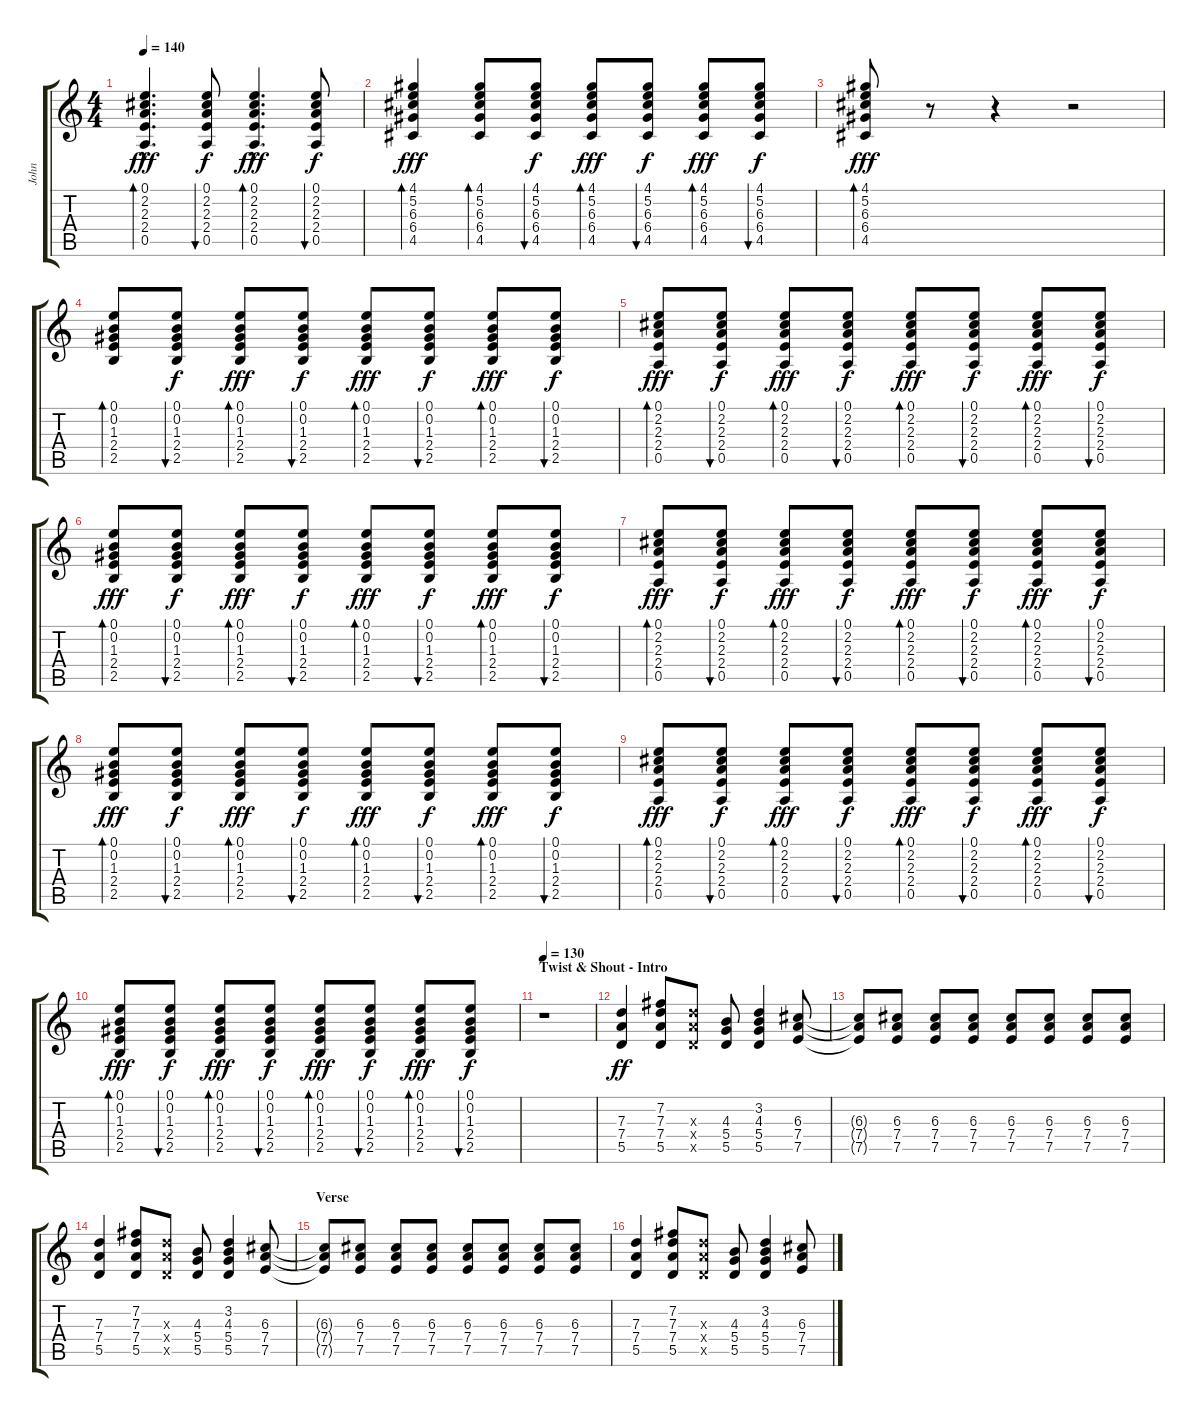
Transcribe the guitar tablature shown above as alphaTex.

\track ("John" "John") {instrument acousticguitarnylon}
\staff {score tabs}
\tuning (E4 B3 G3 D3 A2 E2) {hide}
\ts (4 4)
\tempo 140
\clef g2
\ks c
(0.1{hac} 2.2{hac} 2.3{hac} 2.4{hac} 0.5{hac}).4{d bd 60 dy fff} (0.1 2.2 2.3 2.4 0.5).8{bu 60 dy f} (0.1{hac} 2.2{hac} 2.3{hac} 2.4{hac} 0.5{hac}).4{d bd 60 dy fff} (0.1 2.2 2.3 2.4 0.5).8{bu 60 dy f} |
(4.1 5.2 6.3 6.4 4.5).4{bd 60 dy fff} (4.1 5.2 6.3 6.4 4.5).8{bd 60} (4.1 5.2 6.3 6.4 4.5).8{bu 60 dy f} (4.1 5.2 6.3 6.4 4.5).8{bd 60 dy fff} (4.1 5.2 6.3 6.4 4.5).8{bu 60 dy f} (4.1 5.2 6.3 6.4 4.5).8{bd 60 dy fff} (4.1 5.2 6.3 6.4 4.5).8{bu 60 dy f} |
(4.1 5.2 6.3 6.4 4.5).8{bd 60 dy fff volume 16} r.8 r.4 r.2 |
(0.1 0.2 1.3 2.4 2.5).8{bd 60 volume 12} (0.1 0.2 1.3 2.4 2.5).8{bu 60 dy f} (0.1 0.2 1.3 2.4 2.5).8{bd 60 dy fff} (0.1 0.2 1.3 2.4 2.5).8{bu 60 dy f} (0.1 0.2 1.3 2.4 2.5).8{bd 60 dy fff} (0.1 0.2 1.3 2.4 2.5).8{bu 60 dy f} (0.1 0.2 1.3 2.4 2.5).8{bd 60 dy fff} (0.1 0.2 1.3 2.4 2.5).8{bu 60 dy f} |
(0.1 2.2 2.3 2.4 0.5).8{bd 60 dy fff} (0.1 2.2 2.3 2.4 0.5).8{bu 60 dy f} (0.1 2.2 2.3 2.4 0.5).8{bd 60 dy fff} (0.1 2.2 2.3 2.4 0.5).8{bu 60 dy f} (0.1 2.2 2.3 2.4 0.5).8{bd 60 dy fff} (0.1 2.2 2.3 2.4 0.5).8{bu 60 dy f} (0.1 2.2 2.3 2.4 0.5).8{bd 60 dy fff} (0.1 2.2 2.3 2.4 0.5).8{bu 60 dy f} |
(0.1 0.2 1.3 2.4 2.5).8{bd 60 dy fff} (0.1 0.2 1.3 2.4 2.5).8{bu 60 dy f} (0.1 0.2 1.3 2.4 2.5).8{bd 60 dy fff} (0.1 0.2 1.3 2.4 2.5).8{bu 60 dy f} (0.1 0.2 1.3 2.4 2.5).8{bd 60 dy fff} (0.1 0.2 1.3 2.4 2.5).8{bu 60 dy f} (0.1 0.2 1.3 2.4 2.5).8{bd 60 dy fff} (0.1 0.2 1.3 2.4 2.5).8{bu 60 dy f} |
(0.1 2.2 2.3 2.4 0.5).8{bd 60 dy fff} (0.1 2.2 2.3 2.4 0.5).8{bu 60 dy f} (0.1 2.2 2.3 2.4 0.5).8{bd 60 dy fff} (0.1 2.2 2.3 2.4 0.5).8{bu 60 dy f} (0.1 2.2 2.3 2.4 0.5).8{bd 60 dy fff} (0.1 2.2 2.3 2.4 0.5).8{bu 60 dy f} (0.1 2.2 2.3 2.4 0.5).8{bd 60 dy fff} (0.1 2.2 2.3 2.4 0.5).8{bu 60 dy f} |
(0.1 0.2 1.3 2.4 2.5).8{bd 60 dy fff} (0.1 0.2 1.3 2.4 2.5).8{bu 60 dy f} (0.1 0.2 1.3 2.4 2.5).8{bd 60 dy fff} (0.1 0.2 1.3 2.4 2.5).8{bu 60 dy f} (0.1 0.2 1.3 2.4 2.5).8{bd 60 dy fff} (0.1 0.2 1.3 2.4 2.5).8{bu 60 dy f} (0.1 0.2 1.3 2.4 2.5).8{bd 60 dy fff} (0.1 0.2 1.3 2.4 2.5).8{bu 60 dy f} |
(0.1 2.2 2.3 2.4 0.5).8{bd 60 dy fff} (0.1 2.2 2.3 2.4 0.5).8{bu 60 dy f} (0.1 2.2 2.3 2.4 0.5).8{bd 60 dy fff} (0.1 2.2 2.3 2.4 0.5).8{bu 60 dy f} (0.1 2.2 2.3 2.4 0.5).8{bd 60 dy fff} (0.1 2.2 2.3 2.4 0.5).8{bu 60 dy f} (0.1 2.2 2.3 2.4 0.5).8{bd 60 dy fff} (0.1 2.2 2.3 2.4 0.5).8{bu 60 dy f} |
(0.1 0.2 1.3 2.4 2.5).8{bd 60 dy fff} (0.1 0.2 1.3 2.4 2.5).8{bu 60 dy f} (0.1 0.2 1.3 2.4 2.5).8{bd 60 dy fff} (0.1 0.2 1.3 2.4 2.5).8{bu 60 dy f} (0.1 0.2 1.3 2.4 2.5).8{bd 60 dy fff} (0.1 0.2 1.3 2.4 2.5).8{bu 60 dy f} (0.1 0.2 1.3 2.4 2.5).8{bd 60 dy fff} (0.1 0.2 1.3 2.4 2.5).8{bu 60 dy f} |
\section ("" "Twist & Shout - Intro")
\tempo 130
r.1{volume 13 balance 13 instrument electricguitarclean} |
(7.3 7.4 5.5).4{dy ff} (7.2 7.3 7.4 5.5).8 (7.3{x} 7.4{x} 5.5{x}).8 (4.3 5.4 5.5).8 (3.2 4.3 5.4 5.5).4 (6.3 7.4 7.5).8 |
(6.3{t} 7.4{t} 7.5{t}).8 (6.3 7.4 7.5).8 (6.3 7.4 7.5).8 (6.3 7.4 7.5).8 (6.3 7.4 7.5).8 (6.3 7.4 7.5).8 (6.3 7.4 7.5).8 (6.3 7.4 7.5).8 |
(7.3 7.4 5.5).4 (7.2 7.3 7.4 5.5).8 (7.3{x} 7.4{x} 5.5{x}).8 (4.3 5.4 5.5).8 (3.2 4.3 5.4 5.5).4 (6.3 7.4 7.5).8 |
\section ("" "Verse")
(6.3{t} 7.4{t} 7.5{t}).8 (6.3 7.4 7.5).8 (6.3 7.4 7.5).8 (6.3 7.4 7.5).8 (6.3 7.4 7.5).8 (6.3 7.4 7.5).8 (6.3 7.4 7.5).8 (6.3 7.4 7.5).8 |
(7.3 7.4 5.5).4 (7.2 7.3 7.4 5.5).8 (7.3{x} 7.4{x} 5.5{x}).8 (4.3 5.4 5.5).8 (3.2 4.3 5.4 5.5).4 (6.3 7.4 7.5).8
